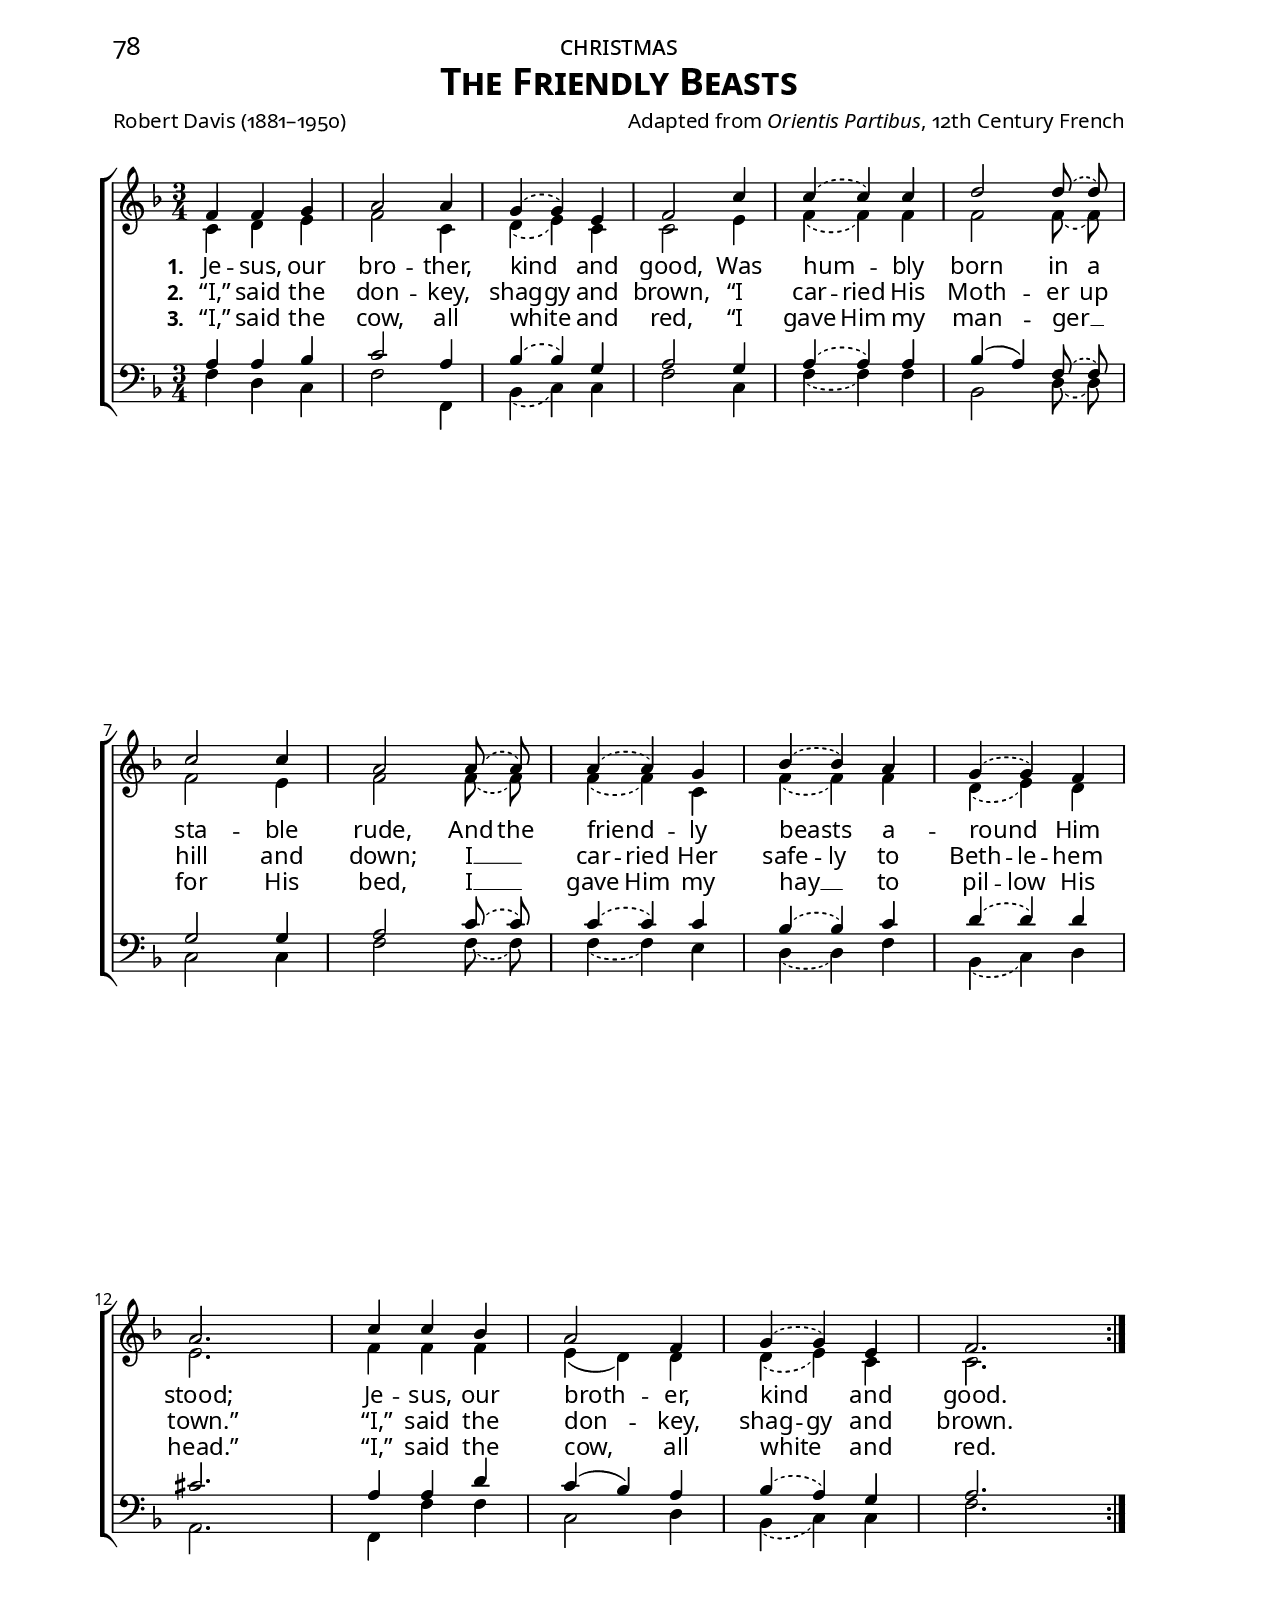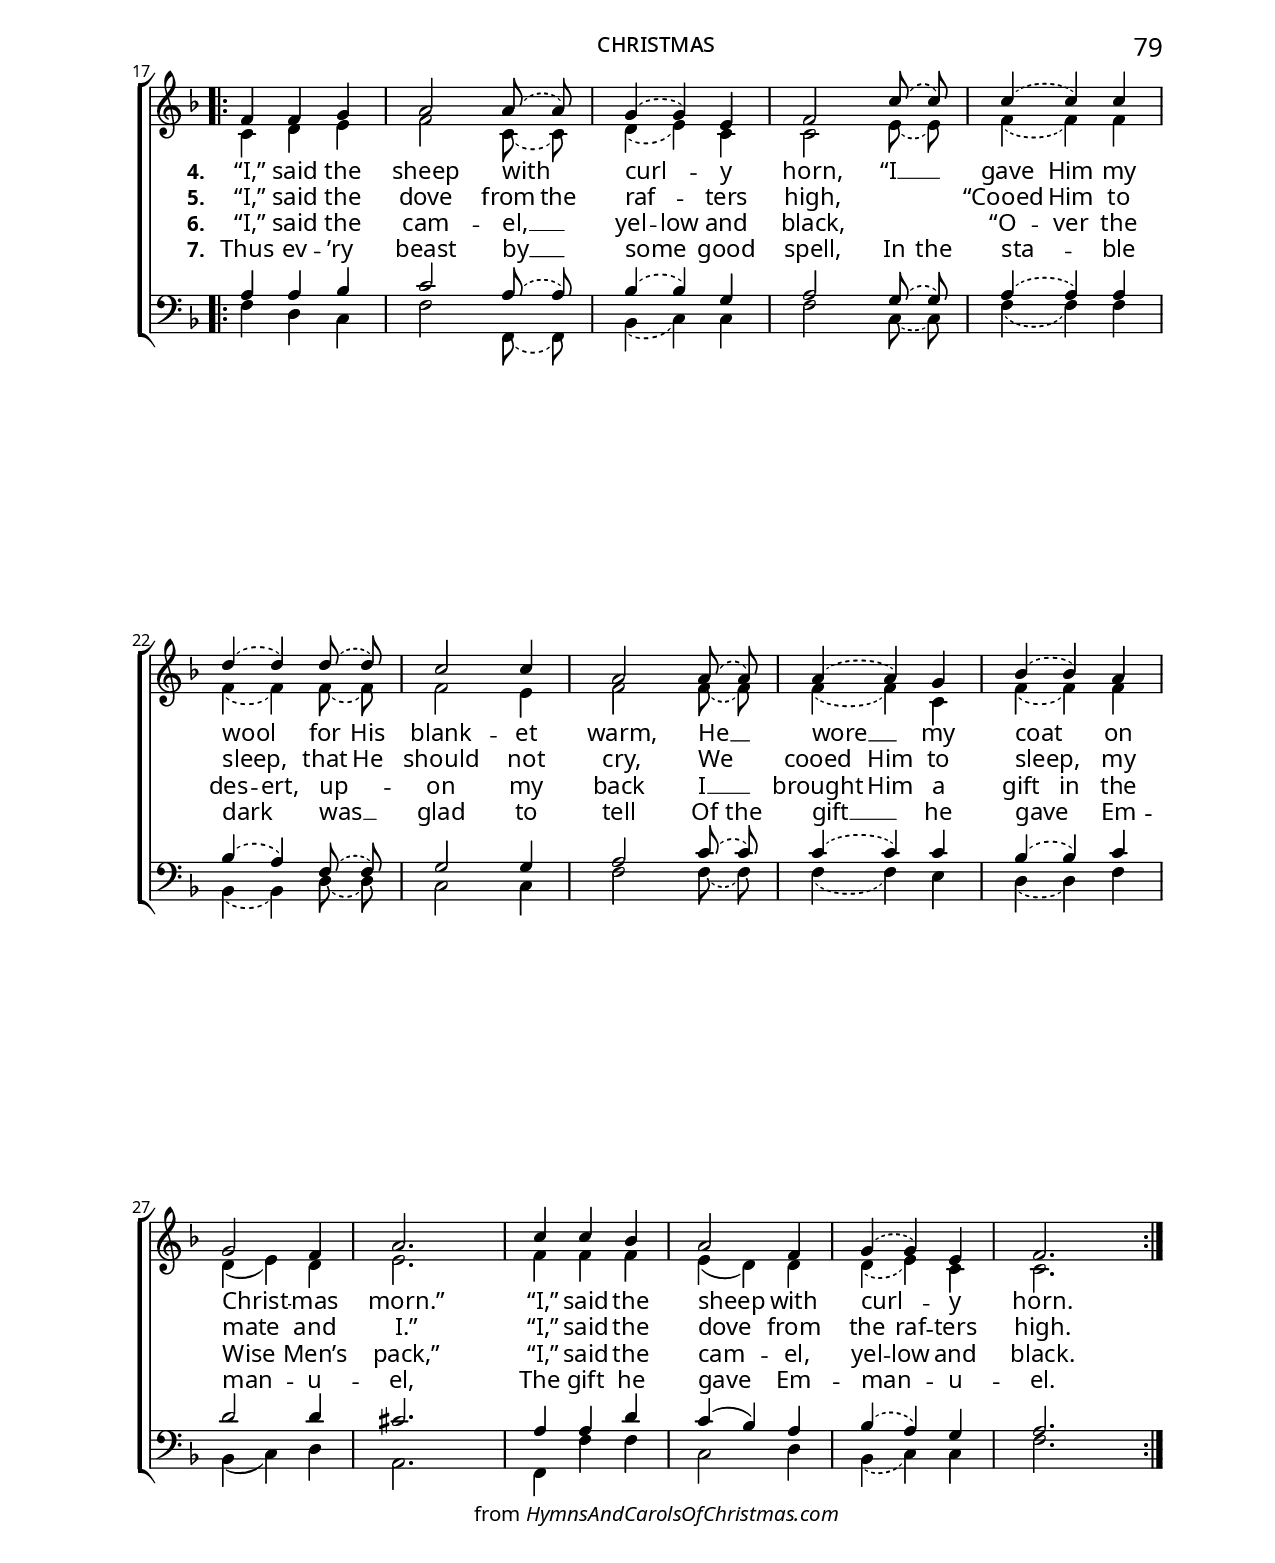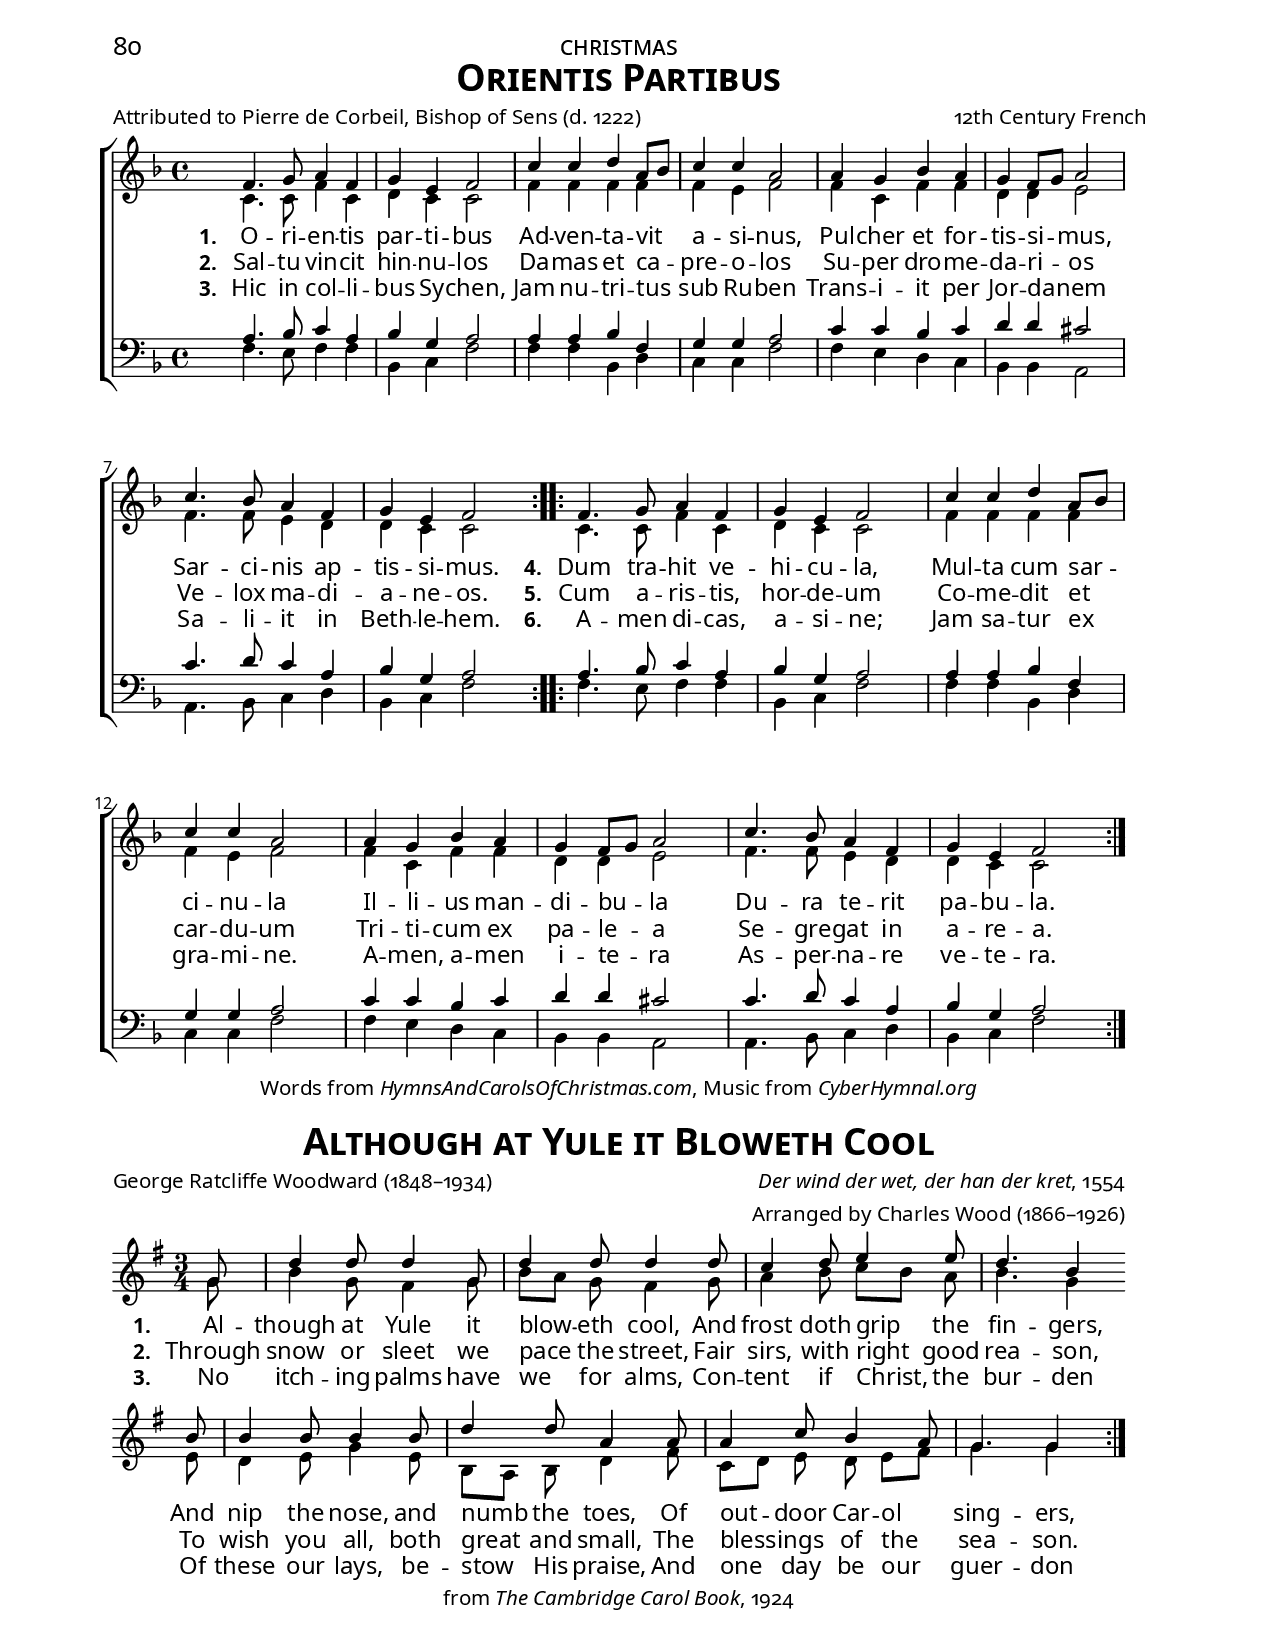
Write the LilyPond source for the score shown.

\version "2.14.2"
\include "util.ly"
\paper {
  print-all-headers = ##t
  paper-height = 11\in
  paper-width = 8.5\in
  indent = 0\in
  %system-system-spacing = #'((basic-distance . 10) (padding . 0))
  system-system-spacing =
    #'((basic-distance . 10)
       (minimum-distance . 10)
       (padding . 1.5)
       (stretchability . 100))
  score-markup-spacing = 
    #'((basic-distance . 5)
       (minimum-distance . 5)
       (padding . 1)
       (stretchability . 0))
  ragged-last-bottom = ##f
  ragged-bottom = ##f
  two-sided = ##t
  inner-margin = 1\in
  outer-margin = 0.75\in
  top-margin = 0.26\in
  bottom-margin = 0.25\in
  first-page-number = #078
  print-first-page-number = ##t
  headerLine = \markup{\override #'(font-name . "Garamond Premier Pro") \smallCapsOldStyle"christmas"}
  oddHeaderMarkup = \markup\fill-line{
     \override #'(font-name . "Garamond Premier Pro")\abs-fontsize #12.5
     \combine 
        \fill-line{"" \on-the-fly #print-page-number-check-first
        \oldStylePageNum""
        }
        \fill-line{\headerLine}
  }
  evenHeaderMarkup = \markup {
     \override #'(font-name . "Garamond Premier Pro")\abs-fontsize #12.5
     \combine
        \on-the-fly #print-page-number-check-first
        \oldStylePageNum""
        \fill-line{\headerLine}
  }
}
#(set-global-staff-size 18) \paper{ #(define fonts (make-pango-font-tree "Garamond Premier Pro" "Garamond Premier Pro" "Garamond Premier Pro" (/ 18 20))) }
global = {
  \key f \major
  \time 3/4
  \autoBeamOff
}

sopMusic = \relative c' {
  \repeat volta 3 {
    f4 f g |
    a2 a4 |
    \slurDashed g( g) e |
    f2 c'4 |
    c( c) c |
    
    d2 d8\noBeam( d) |
    c2 c4 |
    a2 \bar"" a8\noBeam( a) |
    a4( a) g |
    bes4( bes) a |
    
    g( g) f |
    a2. |
    c4 c bes |
    a2 f4 |
    g( g) e |
    f2.
  }
  \break
  
  \repeat volta 4 {
    f4 f g |
    a2 a8( a) |
    \slurDashed g4( g) e |
    f2 c'8( c) |
    c4( c) c |
    
    d4( d) d8\noBeam( d) |
    c2 c4 |
    a2 \bar"" a8\noBeam( a) |
    a4( a) g |
    bes4( bes) a |
    
    g2 f4 |
    a2. |
    c4 c bes |
    a2 f4 |
    g( g) e |
    f2.
  }
}
sopWords = \lyricmode {
  
}

altoMusic = \relative c' {
  \slurDashed
  c4 d e |
  f2 c4 |
  d4( e) c |
  c2 e4 |
  
  f( f) f |
  f2 f8( f) |
  f2 e4 |
  f2 f8( f) |
  
  f4( f) c4 |
  f4( f) f4 |
  d4( e) d4 |
  e2. |
  
  f4 f f |
  \slurSolid
  e( d) d |
  \slurDashed
  d( e) c |
  c2.
  
  
  
  \slurDashed
  c4 d e |
  f2 c8( c) |
  d4( e) c |
  c2 e8( e) |
  
  f4( f) f |
  f4( f) f8( f) |
  f2 e4 |
  f2 f8( f) |
  
  f4( f) c4 |
  f4( f) f4 |
  \slurSolid d4( e) d4 |
  e2. |
  
  f4 f f |
  e( d) d |
  \slurDashed
  d( e) c |
  c2.
}
altoWords = \lyricmode {
  \dropLyricsIX
  \set stanza = #"1. "
  \set ignoreMelismata = ##t
  Je -- sus, our bro -- ther, kind _ and good, Was hum -- _ bly born in a sta -- ble rude,
  And the friend -- _ ly beasts _ a -- round _ Him stood; Je -- sus, our broth -- _ er, kind _ and good.
  
  \set stanza = #"4. "
  \set ignoreMelismata = ##t
  “I,” said the sheep with _ curl -- _ y horn, “I __ _ gave Him my wool _ for His blank -- et warm,
  He __ _ wore __ _ my coat _ on Christ -- _ mas morn.” “I,” said the sheep _ with curl -- _ y horn.
}
altoWordsII = \lyricmode {
  \dropLyricsIX
%\markup\italic
  \set stanza = #"2. "
  \set ignoreMelismata = ##t
  “I,” said the don -- key, shag -- gy and brown, “I car -- ried His Moth -- er up hill and down;
  I __ _ car -- ried Her safe -- ly to Beth -- le -- hem town.” “I,” said the don -- _ key, shag -- gy and brown.
  
  \set stanza = #"5. "
  \set ignoreMelismata = ##t
  “I,” said the dove from the raf -- _ ters high,
  "" "" “Cooed Him to sleep, _ that He should not cry,
  We _ cooed Him to sleep, _ my mate _ and I.”
  “I,” said the dove _ from the raf -- ters high.
}
altoWordsIII = \lyricmode {
  \dropLyricsIX
  \set stanza = #"3. "
  \set ignoreMelismata = ##t
  “I,” said the cow, all white _ and red, “I gave Him my man -- ger __ _ for His bed,
  I __ _ gave Him my hay __ _ to pil -- low His head.” “I,” said the cow, _ all white _ and red.
  
  \set stanza = #"6. "
  \set ignoreMelismata = ##t
  “I,” said the cam -- el, __ _ yel -- low and black,
  "" "" “O -- ver the des -- ert, up -- _ on my back
  I __ _ brought Him a gift in the Wise _ Men’s pack,”
  “I,” said the cam -- _ el, yel -- low and black.
}
altoWordsIV = \lyricmode {
  \dropLyricsIX
  \repeat unfold 32 \skip1
  \set stanza = #"7. "
  \set ignoreMelismata = ##t
  Thus ev -- ’ry beast by __ _ some _ good spell,
  In the sta -- _ ble dark _ was __ _ glad to tell
  Of the gift __ _ he gave _ Em -- man -- _ u -- el,
  The gift he gave _ Em -- man -- _ u -- el.
}
altoWordsV = \lyricmode {
}
altoWordsVI = \lyricmode {
}
altoWordsVII = \lyricmode {
}
tenorMusic = \relative c' {
  \slurDashed
  a4 a bes |
  c2 a4 |
  bes( bes) g |
  a2 g4 |
  
  a( a) a |
  \slurSolid
  bes( a) \slurDashed f8( f) |
  g2 g4 |
  a2 c8( c) |
  
  c4( c) c4 |
  bes4( bes) c4 |
  d4( d) d4 |
  cis2. |
  
  a4 a d |
  \slurSolid
  c( bes) a |
  \slurDashed
  bes( a) g |
  a2.
  
  
  
  \slurDashed
  a4 a bes |
  c2 a8( a) |
  bes4( bes) g |
  a2 g8( g) |
  
  a4( a) a |
  bes( a) f8( f) |
  g2 g4 |
  a2 c8( c) |
  
  c4( c) c4 |
  bes4( bes) c4 |
  d2 d4 |
  cis2. |
  
  a4 a d |
  \slurSolid
  c( bes) a |
  \slurDashed
  bes( a) g |
  a2.
}
tenorWords = \lyricmode {

}

bassMusic = \relative c {
  \slurDashed
  f4 d c |
  f2 f,4 |
  bes4( c) c4 |
  f2 c4 |
  
  f( f) f |
  bes,2 d8( d) |
  c2 c4 |
  f2 f8( f) |
  
  f4( f) e4 |
  d4( d) f4 |
  bes,4( c) d4 |
  a2. |
  
  f4 f' f |
  c2 d4 |
  bes( c) c4 |
  f2.
  
  
  
  
  \slurDashed
  f4 d c |
  f2 f,8( f) |
  bes4( c) c4 |
  f2 c8( c) |
  
  f4( f) f |
  bes,4( bes) d8( d) |
  c2 c4 |
  f2 f8( f) |
  
  f4( f) e4 |
  d4( d) f4 |
  \slurSolid
  bes,4( c) d4 |
  a2. |
  
  f4 f' f |
  c2 d4 |
  \slurDashed
  bes( c) c4 |
  f2.
}
bassWords = \lyricmode {

}

\score {
  <<
   \new ChoirStaff <<
%    \new Lyrics = sopranos \with { \override VerticalAxisGroup #'nonstaff-relatedstaff-spacing = #'((basic-distance . 1)) }
    \new Staff = women <<
      \new Voice = "sopranos" { \voiceOne << \global \sopMusic >> }
      \new Voice = "altos" { \voiceTwo << \global \altoMusic >> }
    >>
   \new Staff = men <<
      \clef bass
      \new Voice = "tenors" { \voiceOne << \global \tenorMusic >> }
      \new Voice = "basses" { \voiceTwo << \global \bassMusic >> }
    >>
    \new Lyrics \with { alignAboveContext = #"women" \override VerticalAxisGroup #'nonstaff-relatedstaff-spacing = #'((basic-distance . 1))} \lyricsto "sopranos" \sopWords
    \new Lyrics = "altosVII"  \with { alignBelowContext = #"women" \override VerticalAxisGroup #'nonstaff-relatedstaff-spacing = #'((padding . -0.5)) } \lyricsto "altos" \altoWordsVII
    \new Lyrics = "altosVI"  \with { alignBelowContext = #"women" \override VerticalAxisGroup #'nonstaff-relatedstaff-spacing = #'((padding . -0.5)) } \lyricsto "altos" \altoWordsVI
    \new Lyrics = "altosV"  \with { alignBelowContext = #"women" \override VerticalAxisGroup #'nonstaff-relatedstaff-spacing = #'((padding . -0.5)) } \lyricsto "altos" \altoWordsV
    \new Lyrics = "altosIV"  \with { alignBelowContext = #"women" \override VerticalAxisGroup #'nonstaff-relatedstaff-spacing = #'((padding . -0.5)) } \lyricsto "altos" \altoWordsIV
    \new Lyrics = "altosIII"  \with { alignBelowContext = #"women" \override VerticalAxisGroup #'nonstaff-relatedstaff-spacing = #'((padding . -0.5)) } \lyricsto "altos" \altoWordsIII
    \new Lyrics = "altosII"  \with { alignBelowContext = #"women" \override VerticalAxisGroup #'nonstaff-relatedstaff-spacing = #'((padding . -0.5)) } \lyricsto "altos" \altoWordsII
    \new Lyrics = "altos"  \with { alignBelowContext = #"women" \override VerticalAxisGroup #'nonstaff-relatedstaff-spacing = #'((padding . -0.5)) } \lyricsto "altos" \altoWords
    \new Lyrics \with { alignAboveContext = #"men" \override VerticalAxisGroup #'nonstaff-relatedstaff-spacing = #'((basic-distance . 1)) } \lyricsto "tenors" \tenorWords
    \new Lyrics \with { alignBelowContext = #"men" \override VerticalAxisGroup #'nonstaff-relatedstaff-spacing = #'((basic-distance . 1)) } \lyricsto "basses" \bassWords
  >>
%    \new PianoStaff << \new Staff { \new Voice { \pianoRH } } \new Staff { \clef "bass" \pianoLH } >>
  >>
  \layout {
  \context {
    \Lyrics
    \override LyricText #'font-size = #1.3
  }
%{IF_LESSER
\context {
  \Lyrics
  \override LyricText #'font-size = #1.2
}
%}%END_IF_LESSER
%6.14 \context {\Lyrics\override LyricText #'font-size = #0.8 }
    #(define fonts (make-pango-font-tree "Garamond Premier Pro" "Garamond Premier Pro" "Garamond Premier Pro" (/ 18 20)))
    \context {
      \Score
      \override SpacingSpanner #'base-shortest-duration = #(ly:make-moment 1 2)
      \override SpacingSpanner #'common-shortest-duration = #(ly:make-moment 1 2)
    }
    \context {
      % Remove all empty staves
      % \Staff \RemoveEmptyStaves \override VerticalAxisGroup #'remove-first = ##t
    }
    \context {
      \Lyrics
      \override LyricText #'X-offset = #center-on-word
    }
  }
  \header {
    title = \markup{\override #'(font-name . "Garamond Premier Pro Semibold"){ \abs-fontsize #18 \smallCapsOldStyle"The Friendly Beasts"}}
    poet = \markup\oldStyleNum"Robert Davis (1881–1950)"
    composer = \markup\concat{"Adapted from "\italic"Orientis Partibus" \oldStyleNum", 12th Century French"}
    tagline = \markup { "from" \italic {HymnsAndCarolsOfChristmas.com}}
  }
}
%IF_NOT_LESSER
\markup \fill-line \center-align { \concat{ "from " \italic "HymnsAndCarolsOfChristmas.com"}}
\pageBreak












global = {
  \key f \major
  \time 4/4
  \autoBeamOff
}

sopMusic = \relative c' {
  \repeat volta 3 {
    f4. g8 a4 f |
    g e f2 |
    c'4 c d a8[ bes] |
    c4 c a2 |
    
    a4 g bes a |
    g f8[ g] a2 |
    c4. bes8 a4 f |
    g e f2
  }
  
}
sopWords = \lyricmode {
  
}

altoMusic = \relative c' {
  c4. c8 f4 c |
  d c c2 |
  f4 f f f |
  f e f2 |
  
  f4 c f f |
  d d e2 |
  f4. f8 e4 d |
  d c c2
}
altoWords = \lyricmode {
  \dropLyricsIX
  \set stanza = #"1. "
  O -- ri -- en -- tis par -- ti -- bus
  Ad -- ven -- ta -- vit a -- si -- nus,
  Pul -- cher et for -- tis -- si -- mus,
  Sar -- ci -- nis ap -- tis -- si -- mus.

  \set stanza = #"4. "
  Dum tra -- hit ve -- hi -- cu -- la,
  Mul -- ta cum sar -- ci -- nu -- la
  Il -- li -- us man -- di -- bu -- la
  Du -- ra te -- rit pa -- bu -- la.
}
altoWordsII = \lyricmode {
  \dropLyricsIX
%\markup\italic
  \set stanza = #"2. "
  Sal -- tu vin -- cit hin -- nu -- los
  Da -- mas et ca -- pre -- o -- los
  Su -- per dro -- me -- da -- ri -- os
  Ve -- lox ma -- di -- a -- ne -- os.
  
  \set stanza = #"5. "
  Cum a -- ris -- tis, hor -- de -- um
  Co -- me -- dit et car -- du -- um
  Tri -- ti -- cum ex pa -- le -- a
  Se -- gre -- gat in a -- re -- a.
}
altoWordsIII = \lyricmode {
  \dropLyricsIX
  \set stanza = #"3. "
  Hic in col -- li -- bus Sy -- chen,
  Jam nu -- tri -- tus sub Ru -- ben
  Trans -- i -- it per Jor -- da -- nem
  Sa -- li -- it in Beth -- le -- hem.
  
  \set stanza = #"6. "
  A -- men di -- cas, a -- si -- ne;
  Jam sa -- tur ex gra -- mi -- ne.
  A -- men, a -- men i -- te -- ra
  As -- per -- na -- re ve -- te -- ra.
}
altoWordsIV = \lyricmode {
}
altoWordsV = \lyricmode {
}
altoWordsVI = \lyricmode {
}
altoWordsVII = \lyricmode {
  \set stanza = #"7. "
}
tenorMusic = \relative c' {
  a4. bes8 c4 a |
  bes g a2 |
  a4 a bes f |
  g g a2 |
  
  c4 c bes c |
  d d cis2 |
  c4. d8 c4 a |
  bes g a2
}
tenorWords = \lyricmode {

}

bassMusic = \relative c {
  f4. e8 f4 f |
  bes, c f2 |
  f4 f bes, d |
  c c f2 |
  
  f4 e d c |
  bes bes a2 |
  a4. bes8 c4 d |
  bes c f2 
}
bassWords = \lyricmode {

}

\score {
  <<
   \new ChoirStaff <<
%    \new Lyrics = sopranos \with { \override VerticalAxisGroup #'nonstaff-relatedstaff-spacing = #'((basic-distance . 1)) }
    \new Staff = women <<
      \new Voice = "sopranos" { \voiceOne << \global \repeat unfold2\sopMusic >> }
      \new Voice = "altos" { \voiceTwo << \global \repeat unfold2\altoMusic >> }
    >>
    \new Lyrics \with { alignAboveContext = #"women" \override VerticalAxisGroup #'nonstaff-relatedstaff-spacing = #'((basic-distance . 1))} \lyricsto "sopranos" \sopWords
    \new Lyrics = "altosVII"  \with { alignBelowContext = #"women" \override VerticalAxisGroup #'nonstaff-relatedstaff-spacing = #'((padding . -0.5)) } \lyricsto "sopranos" \altoWordsVII
    \new Lyrics = "altosVI"  \with { alignBelowContext = #"women" \override VerticalAxisGroup #'nonstaff-relatedstaff-spacing = #'((padding . -0.5)) } \lyricsto "sopranos" \altoWordsVI
    \new Lyrics = "altosV"  \with { alignBelowContext = #"women" \override VerticalAxisGroup #'nonstaff-relatedstaff-spacing = #'((padding . -0.5)) } \lyricsto "sopranos" \altoWordsV
    \new Lyrics = "altosIV"  \with { alignBelowContext = #"women" \override VerticalAxisGroup #'nonstaff-relatedstaff-spacing = #'((padding . -0.5)) } \lyricsto "sopranos" \altoWordsIV
    \new Lyrics = "altosIII"  \with { alignBelowContext = #"women" \override VerticalAxisGroup #'nonstaff-relatedstaff-spacing = #'((padding . -0.5)) } \lyricsto "sopranos" \altoWordsIII
    \new Lyrics = "altosII"  \with { alignBelowContext = #"women" \override VerticalAxisGroup #'nonstaff-relatedstaff-spacing = #'((padding . -0.5)) } \lyricsto "sopranos" \altoWordsII
    \new Lyrics = "altos"  \with { alignBelowContext = #"women" \override VerticalAxisGroup #'nonstaff-relatedstaff-spacing = #'((padding . -0.5)) } \lyricsto "sopranos" \altoWords
   \new Staff = men <<
      \clef bass
      \new Voice = "tenors" { \voiceOne << \global \repeat unfold2\tenorMusic >> }
      \new Voice = "basses" { \voiceTwo << \global \repeat unfold2\bassMusic >> }
    >>
    \new Lyrics \with { alignAboveContext = #"men" \override VerticalAxisGroup #'nonstaff-relatedstaff-spacing = #'((basic-distance . 1)) } \lyricsto "tenors" \tenorWords
    \new Lyrics \with { alignBelowContext = #"men" \override VerticalAxisGroup #'nonstaff-relatedstaff-spacing = #'((basic-distance . 1)) } \lyricsto "basses" \bassWords
  >>
%    \new PianoStaff << \new Staff { \new Voice { \pianoRH } } \new Staff { \clef "bass" \pianoLH } >>
  >>
  \layout {
  \context {
    \Lyrics
    \override LyricText #'font-size = #1.3
  }
    \context {
      \Score
      \override SpacingSpanner #'common-shortest-duration = #(ly:make-moment 1 4)
    }
    \context {
      % Remove all empty staves
      % \Staff \RemoveEmptyStaves \override VerticalAxisGroup #'remove-first = ##t
    }
    \context {
      \Lyrics
      \override LyricText #'X-offset = #center-on-word
    }
  }
  \header {
    title = \markup{\override #'(font-name . "Garamond Premier Pro Semibold"){ \abs-fontsize #18 \smallCapsOldStyle"Orientis Partibus"}}
    poet = \markup\oldStyleNum"Attributed to Pierre de Corbeil, Bishop of Sens (d. 1222)"
    composer = \markup\oldStyleNum"12th Century French"
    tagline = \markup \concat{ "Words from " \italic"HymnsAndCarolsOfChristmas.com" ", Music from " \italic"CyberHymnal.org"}
  }
}
\markup \fill-line{\concat{ "Words from " \italic"HymnsAndCarolsOfChristmas.com" ", Music from " \italic"CyberHymnal.org"}}
\markup\vspace#0.5


















global = {
  \key g \major
  \time 3/4
  \autoBeamOff
  \override DynamicLineSpanner #'staff-padding = #0.0
  \override DynamicLineSpanner #'Y-extent = #'(-1 . 1)
}

sopMusic = \relative c' {
  \repeat volta 2 {
    \partial 8 g'8 |
    d'4 d8 d4 g,8 |
    d'4 d8 d4 d8 |
    c4 d8 e4 e8 |
    d4. b4 \bar""\break b8 |
    
    b4 b8 b4 b8 |
    d4 d8 a4 a8 |
    a4 c8 b4 a8 |
    \partial 8*5 g4. g4
  }
  \break
}
sopWords = \lyricmode {
  
}

altoMusic = \relative c' {
  g'8 |
  b4 g8 fis4 g8 |
  b8[ a] g fis4 g8 |
  a4 b8 c[ b] a |
  b4. g4 e8 |
  
  d4 e8 g4 e8 |
  b[ a] b d4 fis8 |
  c[ d] e d e[ fis] |
  g4. g4
}
altoWords = \lyricmode {
  \set stanza = #"1. "
  Al -- though at Yule it blow -- eth cool,
  And frost doth grip the fin -- gers,
  And nip the nose, and numb the toes,
  Of out -- door Car -- ol sing -- ers,
  
  \set stanza = #"4. "
  By tho -- rough -- fare, through slum or square,
  Our Choir the praise re -- hear -- ses
  "(As" on we pass) of ‘Wen -- ces -- las’
  That ‘Good King,’ and his mer -- cies.
}
altoWordsII = \lyricmode {
%\markup\italic
  \set stanza = #"2. "
  Through snow or sleet we pace the street,
  Fair sirs, with right good rea -- son,
  To wish you all, both great and small,
  The bless -- ings of the sea -- son.
  
  \set stanza = #"5. "
  Then we can sing, a pret -- ty thing,
  ‘The Holly and I -- vy ber -- ry;’
  But best we ken ‘Good gen -- tle -- men,
  God rest you, rest you mer -- ry.’
}
altoWordsIII = \lyricmode {
  \set stanza = #"3. "
  No itch -- ing palms have we for alms,
  Con -- tent if Christ, the bur -- den
  Of these our lays, be -- stow His praise,
  And one day be our guer -- don
  
  \set stanza = #"3. "
  We think to spell, ‘Good news, No -- el,
  And eke a won -- der sto -- ry:
  The Vir -- gin mild hath borne the Child:
  E’en God, the King of Glo -- ry.’
  
}
altoWordsIV = \lyricmode {
}
altoWordsV = \lyricmode {
}
altoWordsVI = \lyricmode {
}
tenorMusic = \relative c' {
  gis8 |
}
tenorWords = \lyricmode {

}

bassMusic = \relative c {
  e8 |
}
bassWords = \lyricmode {

}

pianoRH = \relative c' {
  
}
pianoLH = \relative c' {
  
}

\score {
  <<
   \new ChoirStaff <<
    \new Staff = women <<
      \new Voice = "sopranos" { \voiceOne << \global \sopMusic >> }
      \new Voice = "altos" { \voiceTwo << \global \altoMusic >> }
    >>
    \new Lyrics \with { alignAboveContext = #"women" \override VerticalAxisGroup #'nonstaff-relatedstaff-spacing = #'((basic-distance . 1))} \lyricsto "sopranos" \sopWords
    \new Lyrics = "altosVI"  \with { alignBelowContext = #"women" } \lyricsto "altos" \altoWordsVI
    \new Lyrics = "altosV"  \with { alignBelowContext = #"women" } \lyricsto "altos" \altoWordsV
    \new Lyrics = "altosIV"  \with { alignBelowContext = #"women" } \lyricsto "altos" \altoWordsIV
    \new Lyrics = "altosIII"  \with { alignBelowContext = #"women" } \lyricsto "altos" \altoWordsIII
    \new Lyrics = "altosII"  \with { alignBelowContext = #"women" } \lyricsto "altos" \altoWordsII
    \new Lyrics = "altos"  \with { alignBelowContext = #"women" } \lyricsto "altos" \altoWords
  >>
%    \new PianoStaff << \new Staff { \new Voice { \pianoRH } } \new Staff { \clef "bass" \pianoLH } >>
  >>
  \layout {
  \context {
    \Lyrics
    \override LyricText #'font-size = #1.3
  }
    \context {
      \Score
      %\override SpacingSpanner #'base-shortest-duration = #(ly:make-moment 1 8)
      %\override SpacingSpanner #'common-shortest-duration = #(ly:make-moment 1 4)
    }
    \context {
      % Remove all empty staves
      % \Staff \RemoveEmptyStaves \override VerticalAxisGroup #'remove-first = ##t
    }
    \context {
      \Lyrics
      \override LyricText #'X-offset = #center-on-word
    }
  }
  \header {
    title = \markup{\override #'(font-name . "Garamond Premier Pro Semibold"){ \abs-fontsize #18 \smallCapsOldStyle"Although at Yule it Bloweth Cool"}}
    poet = \markup\oldStyleNum"George Ratcliffe Woodward (1848–1934)"
    composer = \markup \concat{\italic "Der wind der wet, der han der kret" \oldStyleNum", 1554"}
    arranger = \markup\oldStyleNum"Arranged by Charles Wood (1866–1926)"
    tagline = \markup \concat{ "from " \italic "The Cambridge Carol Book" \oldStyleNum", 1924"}
  }
}
\header{tagline = \markup \concat{ "from " \italic "The Cambridge Carol Book" \oldStyleNum", 1924"}}
%END_IF_NOT_LESSER
%{IF_LESSER
\header{tagline = \markup{ \concat{ "from " \italic "HymnsAndCarolsOfChristmas.com"}} }
%}%END_IF_LESSER

